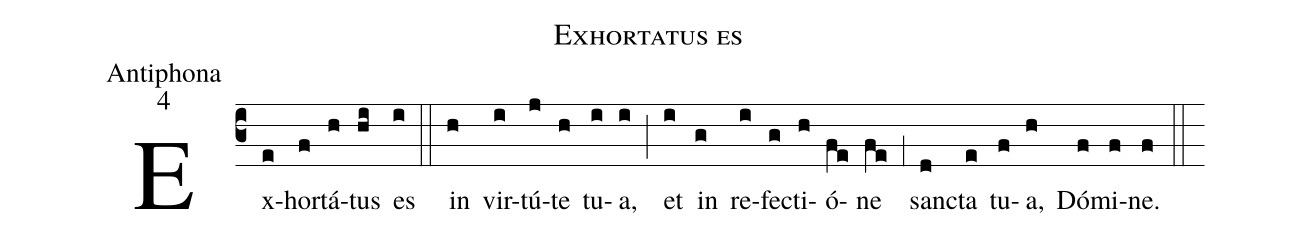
name:Exhortatus es;
office-part:Antiphona;
mode:4;
%%
(c3) Ex(e)hor(f)tá(h)tus(hi) es(i) (::) in(h) vir(i)tú(j)te(h) tu(i)a,(i) (;) et(i) in(g) re(i)fe(g)cti(h)ó(fe)ne(fe) (;1) san(d)cta(e) tu(f)a,(h) Dó(f)mi(f)ne.(f) (::)
